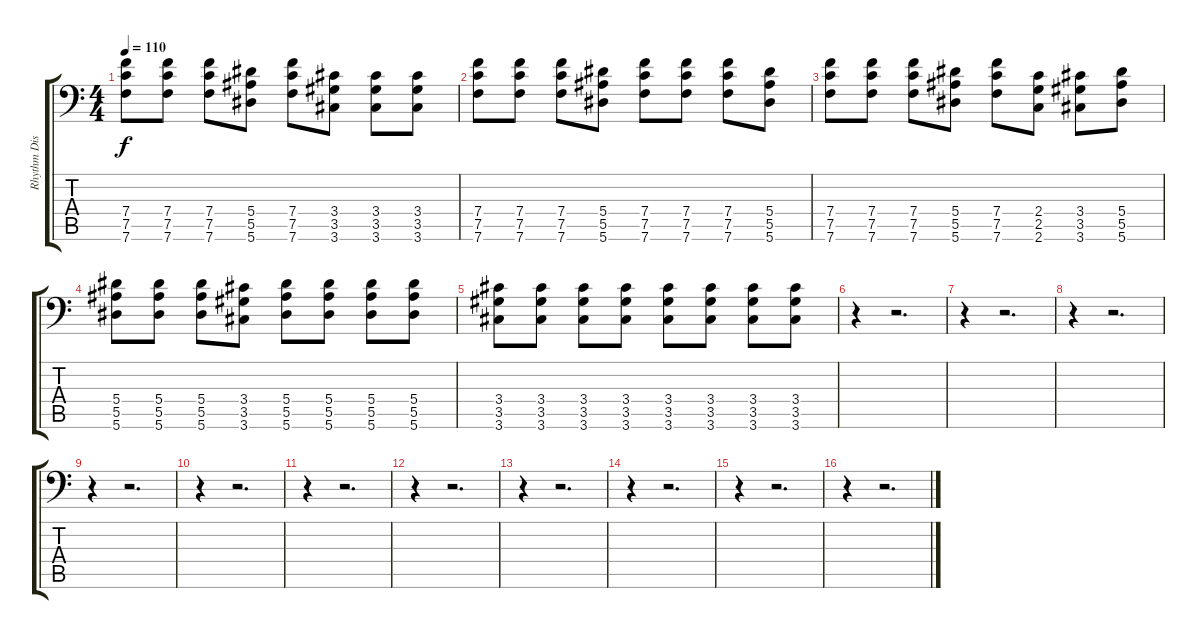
\track ("Rhythm Distortion 1" "Rhythm Dis") {instrument distortionguitar}
\staff {score tabs}
\tuning (C4 G3 Eb3 Bb2 F2 Bb1) {hide}
\ts (4 4)
\tempo 110
\clef f4
\ks c
(7.4 7.5 7.6).8{dy f} (7.4 7.5 7.6).8 (7.4 7.5 7.6).8 (5.4 5.5 5.6).8 (7.4 7.5 7.6).8 (3.4 3.5 3.6).8 (3.4 3.5 3.6).8 (3.4 3.5 3.6).8 |
(7.4 7.5 7.6).8 (7.4 7.5 7.6).8 (7.4 7.5 7.6).8 (5.4 5.5 5.6).8 (7.4 7.5 7.6).8 (7.4 7.5 7.6).8 (7.4 7.5 7.6).8 (5.4 5.5 5.6).8 |
(7.4 7.5 7.6).8 (7.4 7.5 7.6).8 (7.4 7.5 7.6).8 (5.4 5.5 5.6).8 (7.4 7.5 7.6).8 (2.4 2.5 2.6).8 (3.4 3.5 3.6).8 (5.4 5.5 5.6).8 |
(5.4 5.5 5.6).8 (5.4 5.5 5.6).8 (5.4 5.5 5.6).8 (3.4 3.5 3.6).8 (5.4 5.5 5.6).8 (5.4 5.5 5.6).8 (5.4 5.5 5.6).8 (5.4 5.5 5.6).8 |
(3.4 3.5 3.6).8 (3.4 3.5 3.6).8 (3.4 3.5 3.6).8 (3.4 3.5 3.6).8 (3.4 3.5 3.6).8 (3.4 3.5 3.6).8 (3.4 3.5 3.6).8 (3.4 3.5 3.6).8 |
r.4 r.2{d} |
r.4 r.2{d} |
r.4 r.2{d} |
r.4 r.2{d} |
r.4 r.2{d} |
r.4 r.2{d} |
r.4 r.2{d} |
r.4 r.2{d} |
r.4 r.2{d} |
r.4 r.2{d} |
r.4 r.2{d}
